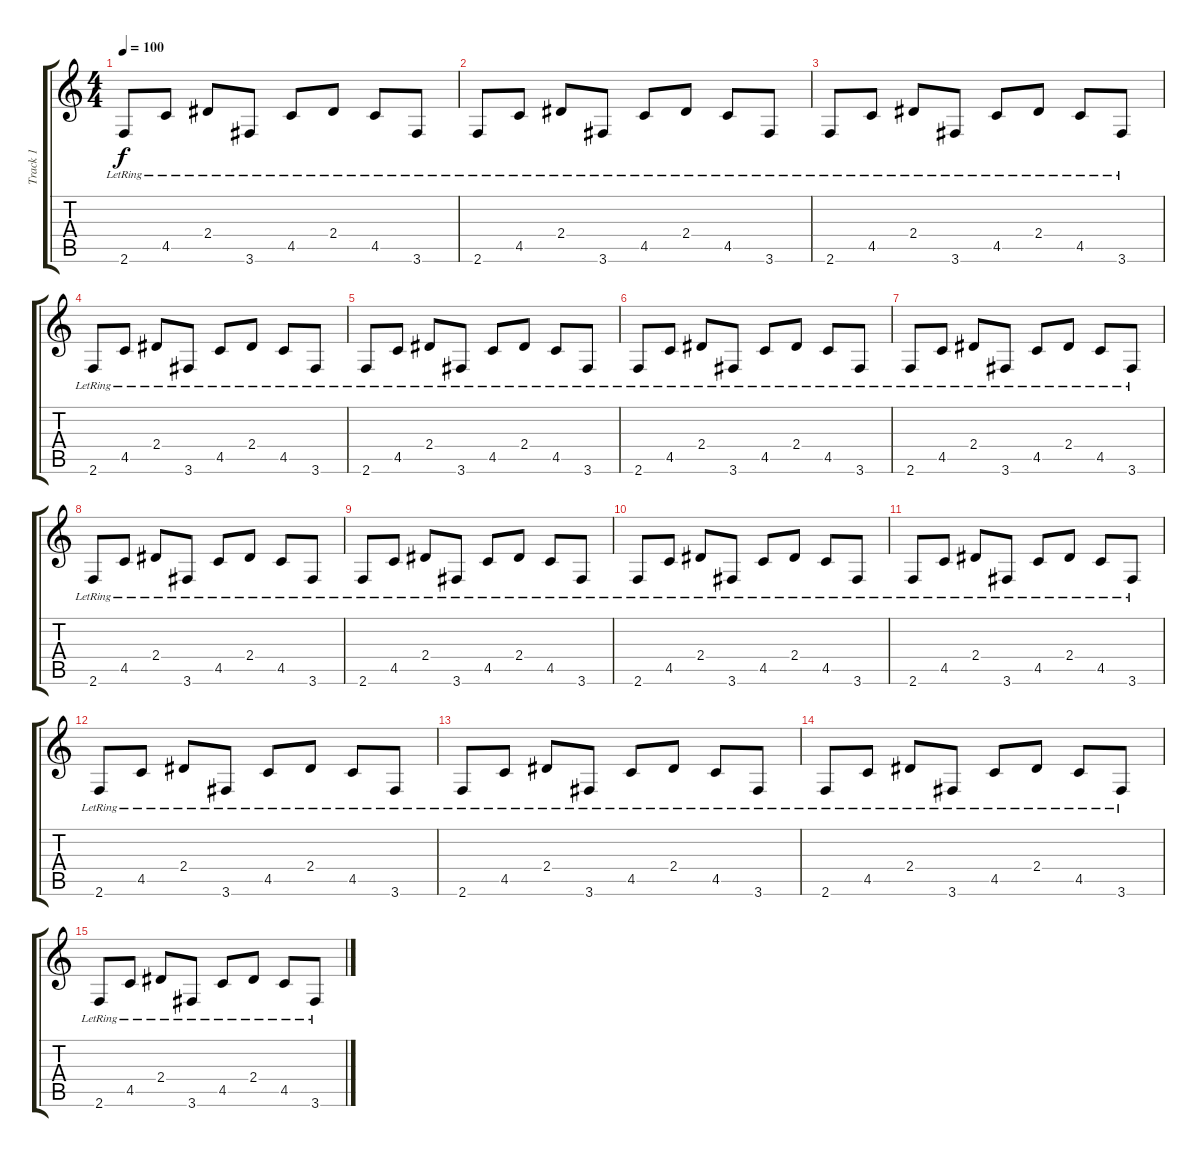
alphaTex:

\track ("Track 1" "Track 1") {instrument electricguitarclean}
\staff {score tabs}
\tuning (Eb4 Bb3 Gb3 Db3 Ab2 Eb2) {hide}
\ts (4 4)
\tempo 100
\clef g2
\ks c
2.6{lr}.8{dy f} 4.5{lr}.8 2.4{lr}.8 3.6{lr}.8 4.5{lr}.8 2.4{lr}.8 4.5{lr}.8 3.6{lr}.8 |
2.6{lr}.8 4.5{lr}.8 2.4{lr}.8 3.6{lr}.8 4.5{lr}.8 2.4{lr}.8 4.5{lr}.8 3.6{lr}.8 |
2.6{lr}.8 4.5{lr}.8 2.4{lr}.8 3.6{lr}.8 4.5{lr}.8 2.4{lr}.8 4.5{lr}.8 3.6{lr}.8 |
2.6{lr}.8 4.5{lr}.8 2.4{lr}.8 3.6{lr}.8 4.5{lr}.8 2.4{lr}.8 4.5{lr}.8 3.6{lr}.8 |
2.6{lr}.8 4.5{lr}.8 2.4{lr}.8 3.6{lr}.8 4.5{lr}.8 2.4{lr}.8 4.5{lr}.8 3.6{lr}.8 |
2.6{lr}.8 4.5{lr}.8 2.4{lr}.8 3.6{lr}.8 4.5{lr}.8 2.4{lr}.8 4.5{lr}.8 3.6{lr}.8 |
2.6{lr}.8 4.5{lr}.8 2.4{lr}.8 3.6{lr}.8 4.5{lr}.8 2.4{lr}.8 4.5{lr}.8 3.6{lr}.8 |
2.6{lr}.8 4.5{lr}.8 2.4{lr}.8 3.6{lr}.8 4.5{lr}.8 2.4{lr}.8 4.5{lr}.8 3.6{lr}.8 |
2.6{lr}.8 4.5{lr}.8 2.4{lr}.8 3.6{lr}.8 4.5{lr}.8 2.4{lr}.8 4.5{lr}.8 3.6{lr}.8 |
2.6{lr}.8 4.5{lr}.8 2.4{lr}.8 3.6{lr}.8 4.5{lr}.8 2.4{lr}.8 4.5{lr}.8 3.6{lr}.8 |
2.6{lr}.8 4.5{lr}.8 2.4{lr}.8 3.6{lr}.8 4.5{lr}.8 2.4{lr}.8 4.5{lr}.8 3.6{lr}.8 |
2.6{lr}.8 4.5{lr}.8 2.4{lr}.8 3.6{lr}.8 4.5{lr}.8 2.4{lr}.8 4.5{lr}.8 3.6{lr}.8 |
2.6{lr}.8 4.5{lr}.8 2.4{lr}.8 3.6{lr}.8 4.5{lr}.8 2.4{lr}.8 4.5{lr}.8 3.6{lr}.8 |
2.6{lr}.8 4.5{lr}.8 2.4{lr}.8 3.6{lr}.8 4.5{lr}.8 2.4{lr}.8 4.5{lr}.8 3.6{lr}.8 |
2.6{lr}.8 4.5{lr}.8 2.4{lr}.8 3.6{lr}.8 4.5{lr}.8 2.4{lr}.8 4.5{lr}.8 3.6{lr}.8
